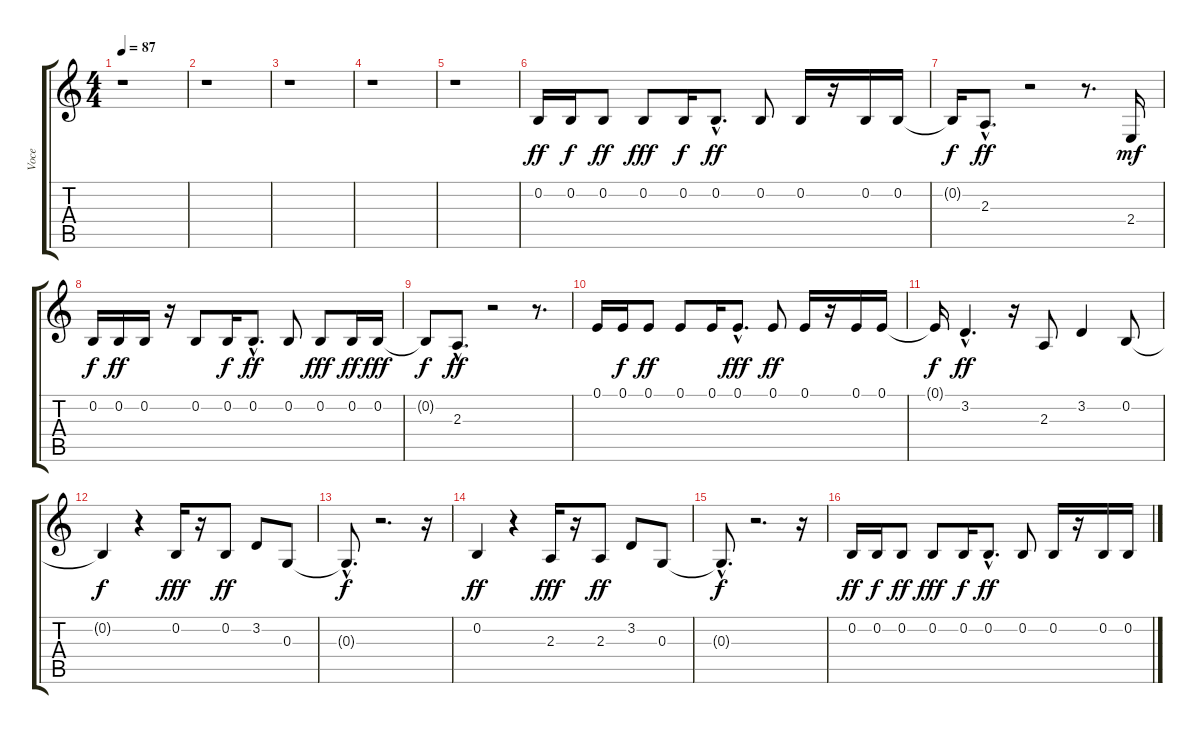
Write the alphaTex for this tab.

\track ("Voce" "Voce") {instrument lead1square}
\staff {score tabs}
\tuning (E4 B3 G3 D3 A2 E2) {hide}
\ts (4 4)
\tempo 87
\clef g2
\ks c
r.1{dy ff instrument lead1square} |
r.1 |
r.1 |
r.1 |
r.1 |
0.2.16 0.2.16{dy f} 0.2.8{dy ff} 0.2.8{dy fff} 0.2.16{dy f} 0.2{hac}.8{d dy ff} 0.2.8 0.2.16 r.16 0.2.16 0.2.16 |
0.2{t}.16{dy f} 2.3{hac}.8{d dy ff} r.2 r.8{d} 2.4.16{dy mf} |
0.2.16{dy f} 0.2.16{dy ff} 0.2.16 r.16 0.2.8 0.2.16{dy f} 0.2{hac}.8{d dy ff} 0.2.8 0.2.8{dy fff} 0.2.16{dy ff} 0.2.16{dy fff} |
0.2{t}.8{dy f} 2.3{hac}.8{d dy ff} r.2 r.8{d} |
0.1.16 0.1.16{dy f} 0.1.8{dy ff} 0.1.8 0.1.16 0.1{hac}.8{d dy fff} 0.1.8{dy ff} 0.1.16 r.16 0.1.16 0.1.16 |
0.1{t}.16{dy f} 3.2{hac}.4{d dy ff} r.16 2.3.8 3.2.4 0.2.8 |
0.2{t}.4{dy f} r.4 0.2.16{dy fff} r.16 0.2.8{dy ff} 3.2.8 0.3.8 |
0.3{hac t}.8{d dy f} r.2{d} r.16 |
0.2.4{dy ff} r.4 2.3.16{dy fff} r.16 2.3.8{dy ff} 3.2.8 0.3.8 |
0.3{hac t}.8{d dy f} r.2{d} r.16 |
0.2.16{dy ff} 0.2.16{dy f} 0.2.8{dy ff} 0.2.8{dy fff} 0.2.16{dy f} 0.2{hac}.8{d dy ff} 0.2.8 0.2.16 r.16 0.2.16 0.2.16
